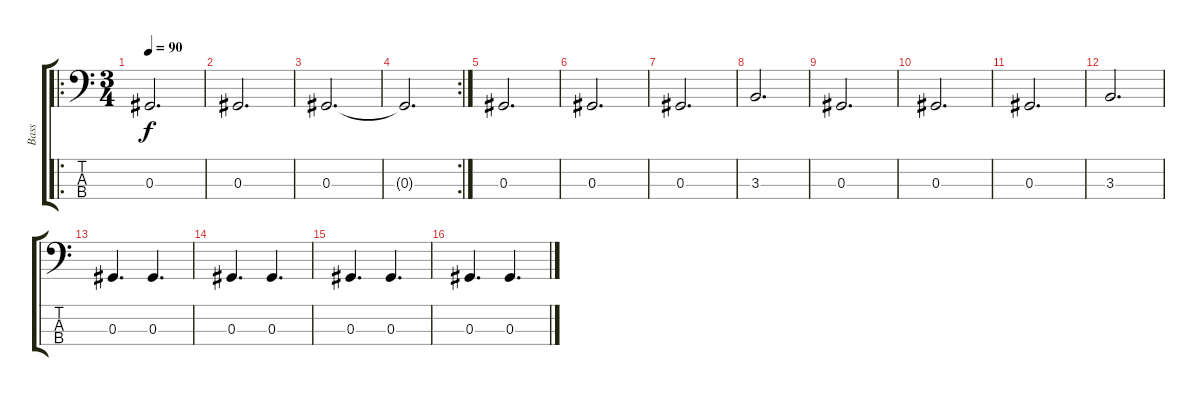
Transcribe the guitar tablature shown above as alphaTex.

\track ("Bass" "Bass") {instrument electricbassfinger}
\staff {score tabs}
\tuning (Gb2 Db2 Ab1 Eb1) {hide}
\ro
\ts (3 4)
\tempo 90
\clef f4
\ks c
0.3.2{d dy f instrument electricbassfinger} |
0.3.2{d} |
0.3.2{d} |
\rc 2
0.3{t}.2{d} |
0.3.2{d} |
0.3.2{d} |
0.3.2{d} |
3.3.2{d} |
0.3.2{d} |
0.3.2{d} |
0.3.2{d} |
3.3.2{d} |
0.3.4{d} 0.3.4{d} |
0.3.4{d} 0.3.4{d} |
0.3.4{d} 0.3.4{d} |
0.3.4{d} 0.3.4{d}
